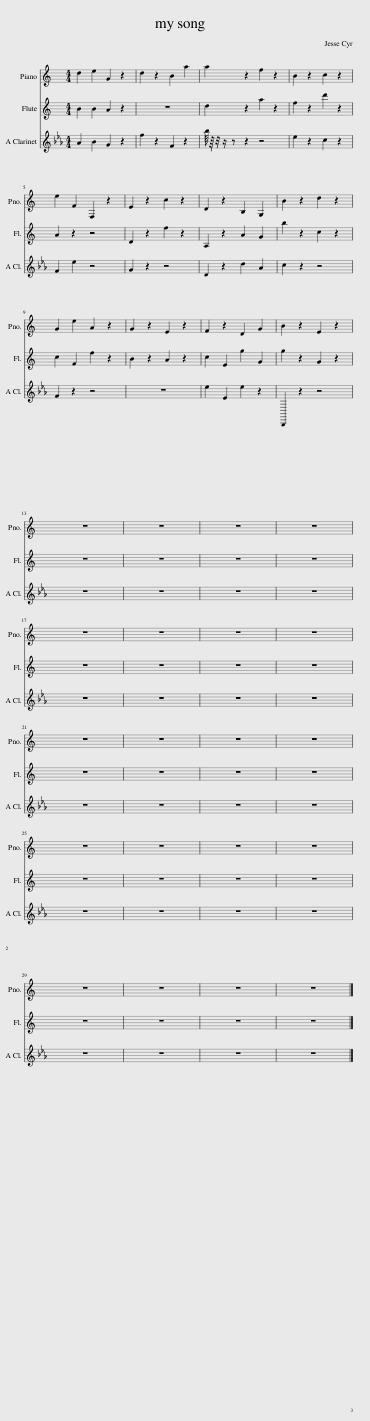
X:1
%%score 1 2 3
L:1/8
M:4/4
I:linebreak $
K:C
V:1 treble
V:2 treble
V:3 treble transpose=-3
V:1
 d2 e2 G2 z2 | d2 z2 B2 a2 | a2 z2 f2 z2 | B2 z2 c2 z2 |$ e2 F2 F,2 z2 | %5
 E2 z2 c2 z2 | D2 z2 B,2 G,2 | B2 z2 d2 z2 |$ G2 e2 A2 z2 | G2 z2 E2 z2 | %10
 F2 z2 D2 G2 | B2 z2 E2 z2 |$ z8 | z8 | z8 | %15
 z8 |$ z8 | z8 | z8 | z8 |$ %20
 z8 | z8 | z8 | z8 |$ z8 | %25
 z8 | z8 | z8 |$ z8 | z8 | %30
 z8 | z8 |] %32
V:2
 B2 B2 A2 z2 | z8 | d2 z2 a2 z2 | f2 z2 d'2 z2 |$ A2 z2 z4 | %5
 D2 z2 f2 z2 | A,2 z2 A2 G2 | b2 z2 c2 z2 |$ c2 F2 f2 z2 | B2 z2 A2 z2 | %10
 c2 E2 g2 G2 | g2 z2 G2 z2 |$ z8 | z8 | z8 | %15
 z8 |$ z8 | z8 | z8 | z8 |$ %20
 z8 | z8 | z8 | z8 |$ z8 | %25
 z8 | z8 | z8 |$ z8 | z8 | %30
 z8 | z8 |] %32
V:3
[K:Eb] A2 B2 G2 z2 | f2 z2 F2 z2 | b/8 z/8 z/4 z/ z z2 z4 | e2 z2 c2 z2 |$ F2 e2 z4 | %5
 G2 z2 z4 | D2 z2 d2 A2 | c2 z2 z4 |$ F2 z2 z4 | z8 | %10
 e2 E2 e2 z2 | B,,,2 z2 z4 |$ z8 | z8 | z8 | %15
 z8 |$ z8 | z8 | z8 | z8 |$ %20
 z8 | z8 | z8 | z8 |$ z8 | %25
 z8 | z8 | z8 |$ z8 | z8 | %30
 z8 | z8 |] %32
